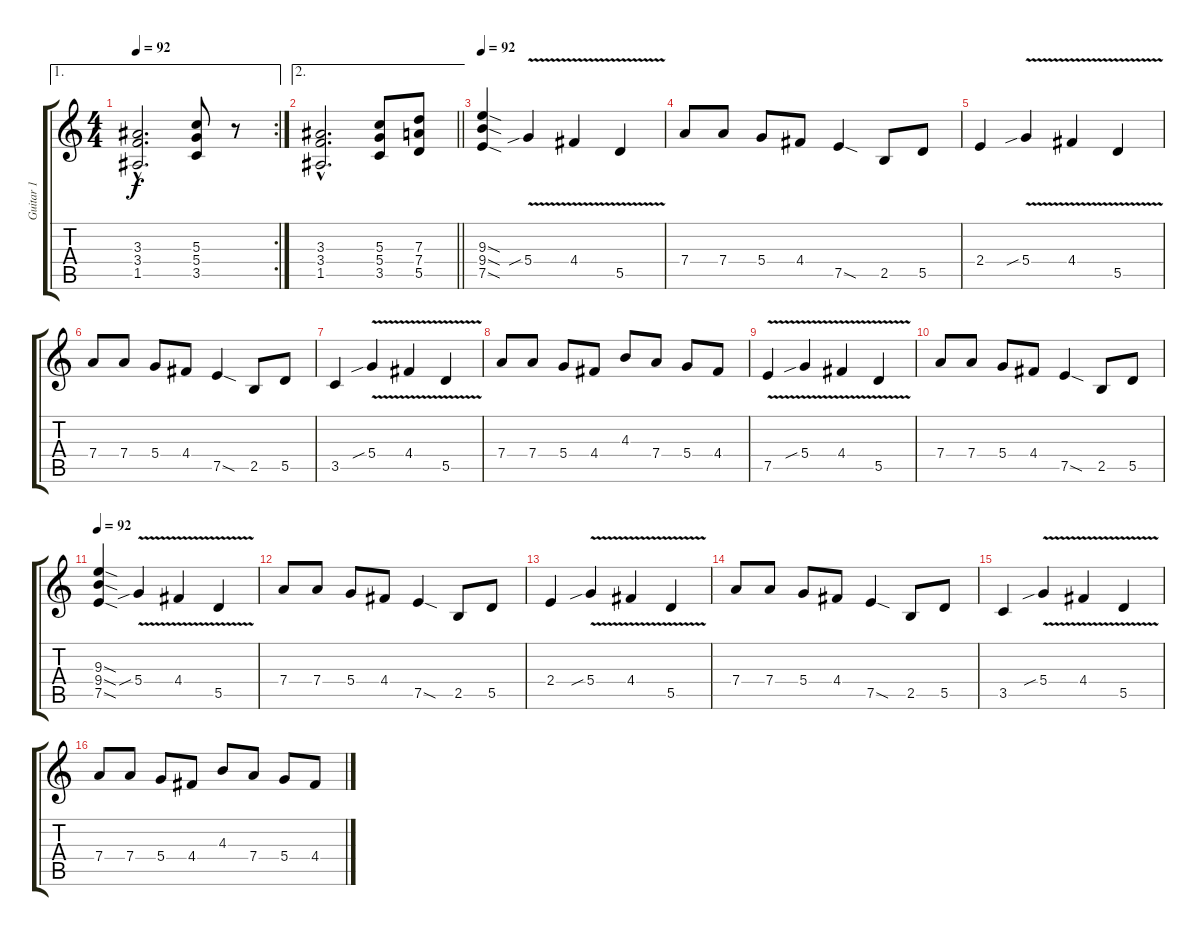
\track ("Guitar 1" "Guitar 1") {instrument distortionguitar}
\staff {score tabs}
\tuning (E4 B3 G3 D3 A2 E2) {hide}
\ae 1
\rc 2
\ts (4 4)
\tempo 92
\clef g2
\ks c
(3.3{hac} 3.4{hac} 1.5{hac}).2{d dy f} (5.3 5.4 3.5).8 r.8 |
\ae 2
\barLineRight lightlight
(3.3{hac} 3.4{hac} 1.5{hac}).2{d} (5.3 5.4 3.5).8 (7.3 7.4 5.5).8 |
\tempo 92
(9.3{sod} 9.4{sod} 7.5{sod}).4 5.4{v sib}.4 4.4{v}.4 5.5{v}.4 |
7.4.8 7.4.8 5.4.8 4.4.8 7.5{sod}.4 2.5.8 5.5.8 |
2.4.4 5.4{v sib}.4 4.4{v}.4 5.5{v}.4 |
7.4.8 7.4.8 5.4.8 4.4.8 7.5{sod}.4 2.5.8 5.5.8 |
3.5.4 5.4{v sib}.4 4.4{v}.4 5.5{v}.4 |
7.4.8 7.4.8 5.4.8 4.4.8 4.3.8 7.4.8 5.4.8 4.4.8 |
7.5{v}.4 5.4{v sib}.4 4.4{v}.4 5.5{v}.4 |
7.4.8 7.4.8 5.4.8 4.4.8 7.5{sod}.4 2.5.8 5.5.8 |
\tempo 92
(9.3{sod} 9.4{sod} 7.5{sod}).4 5.4{v sib}.4 4.4{v}.4 5.5{v}.4 |
7.4.8 7.4.8 5.4.8 4.4.8 7.5{sod}.4 2.5.8 5.5.8 |
2.4.4 5.4{v sib}.4 4.4{v}.4 5.5{v}.4 |
7.4.8 7.4.8 5.4.8 4.4.8 7.5{sod}.4 2.5.8 5.5.8 |
3.5.4 5.4{v sib}.4 4.4{v}.4 5.5{v}.4 |
7.4.8 7.4.8 5.4.8 4.4.8 4.3.8 7.4.8 5.4.8 4.4.8
